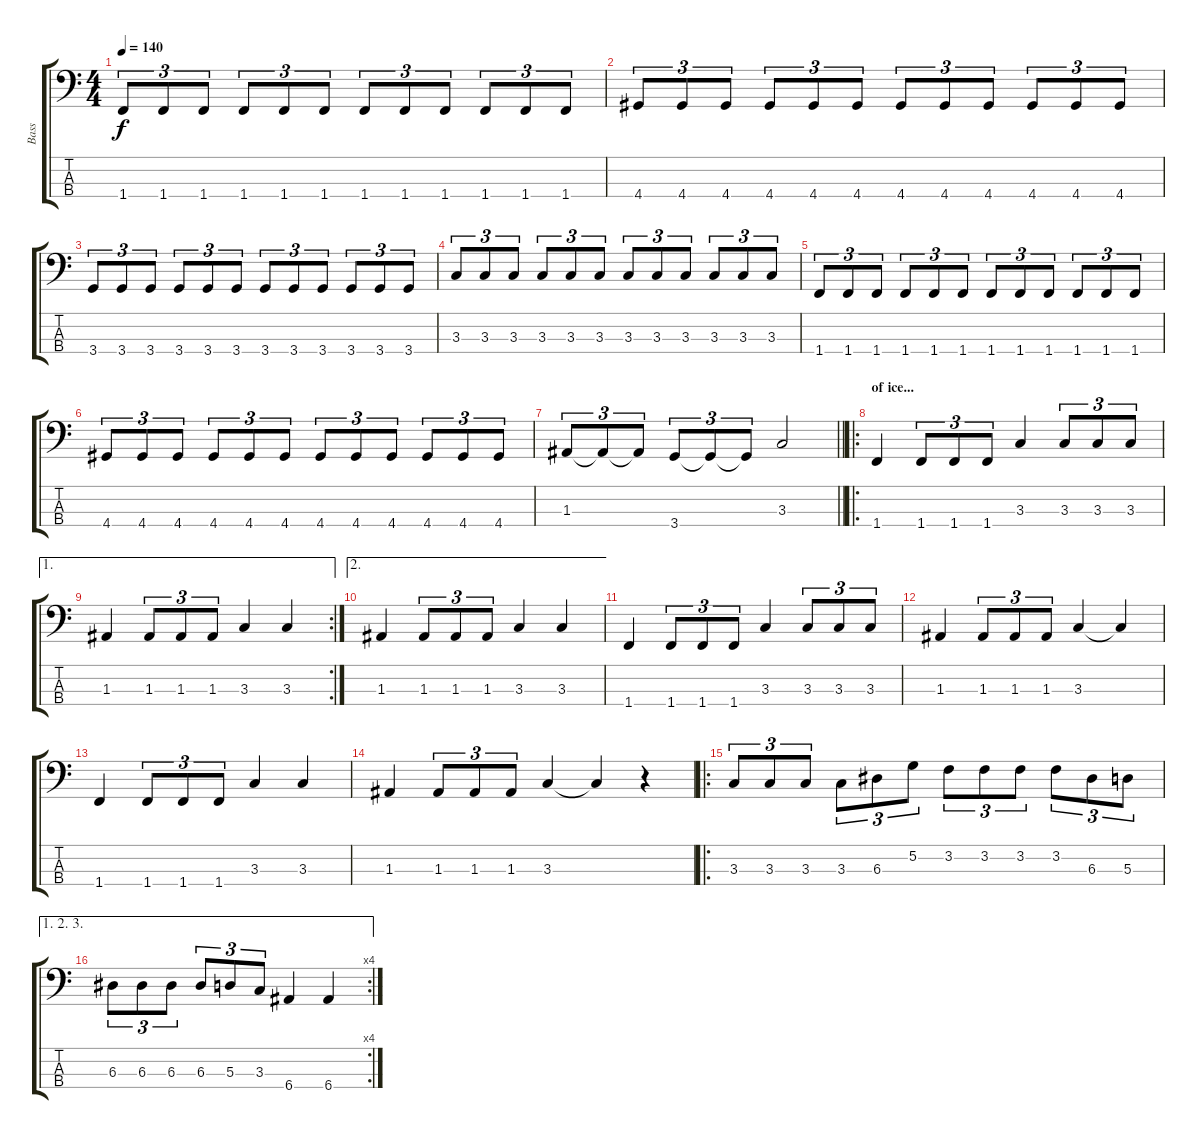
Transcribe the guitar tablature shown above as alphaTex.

\track ("Bass" "Bass") {instrument electricbasspick}
\staff {score tabs}
\tuning (G2 D2 A1 E1) {hide}
\ts (4 4)
\tempo 140
\clef f4
\ks c
1.4.8{tu (3 2) dy f} 1.4.8{tu (3 2)} 1.4.8{tu (3 2)} 1.4.8{tu (3 2)} 1.4.8{tu (3 2)} 1.4.8{tu (3 2)} 1.4.8{tu (3 2)} 1.4.8{tu (3 2)} 1.4.8{tu (3 2)} 1.4.8{tu (3 2)} 1.4.8{tu (3 2)} 1.4.8{tu (3 2)} |
4.4.8{tu (3 2)} 4.4.8{tu (3 2)} 4.4.8{tu (3 2)} 4.4.8{tu (3 2)} 4.4.8{tu (3 2)} 4.4.8{tu (3 2)} 4.4.8{tu (3 2)} 4.4.8{tu (3 2)} 4.4.8{tu (3 2)} 4.4.8{tu (3 2)} 4.4.8{tu (3 2)} 4.4.8{tu (3 2)} |
3.4.8{tu (3 2)} 3.4.8{tu (3 2)} 3.4.8{tu (3 2)} 3.4.8{tu (3 2)} 3.4.8{tu (3 2)} 3.4.8{tu (3 2)} 3.4.8{tu (3 2)} 3.4.8{tu (3 2)} 3.4.8{tu (3 2)} 3.4.8{tu (3 2)} 3.4.8{tu (3 2)} 3.4.8{tu (3 2)} |
3.3.8{tu (3 2)} 3.3.8{tu (3 2)} 3.3.8{tu (3 2)} 3.3.8{tu (3 2)} 3.3.8{tu (3 2)} 3.3.8{tu (3 2)} 3.3.8{tu (3 2)} 3.3.8{tu (3 2)} 3.3.8{tu (3 2)} 3.3.8{tu (3 2)} 3.3.8{tu (3 2)} 3.3.8{tu (3 2)} |
1.4.8{tu (3 2)} 1.4.8{tu (3 2)} 1.4.8{tu (3 2)} 1.4.8{tu (3 2)} 1.4.8{tu (3 2)} 1.4.8{tu (3 2)} 1.4.8{tu (3 2)} 1.4.8{tu (3 2)} 1.4.8{tu (3 2)} 1.4.8{tu (3 2)} 1.4.8{tu (3 2)} 1.4.8{tu (3 2)} |
4.4.8{tu (3 2)} 4.4.8{tu (3 2)} 4.4.8{tu (3 2)} 4.4.8{tu (3 2)} 4.4.8{tu (3 2)} 4.4.8{tu (3 2)} 4.4.8{tu (3 2)} 4.4.8{tu (3 2)} 4.4.8{tu (3 2)} 4.4.8{tu (3 2)} 4.4.8{tu (3 2)} 4.4.8{tu (3 2)} |
\barLineRight lightlight
1.3.8{tu (3 2)} 1.3{t}.8{tu (3 2)} 1.3{t}.8{tu (3 2)} 3.4.8{tu (3 2)} 3.4{t}.8{tu (3 2)} 3.4{t}.8{tu (3 2)} 3.3.2 |
\ro
\section ("" "of ice...")
1.4.4 1.4.8{tu (3 2)} 1.4.8{tu (3 2)} 1.4.8{tu (3 2)} 3.3.4 3.3.8{tu (3 2)} 3.3.8{tu (3 2)} 3.3.8{tu (3 2)} |
\ae 1
\rc 2
1.3.4 1.3.8{tu (3 2)} 1.3.8{tu (3 2)} 1.3.8{tu (3 2)} 3.3.4 3.3.4 |
\ae 2
1.3.4 1.3.8{tu (3 2)} 1.3.8{tu (3 2)} 1.3.8{tu (3 2)} 3.3.4 3.3.4 |
1.4.4 1.4.8{tu (3 2)} 1.4.8{tu (3 2)} 1.4.8{tu (3 2)} 3.3.4 3.3.8{tu (3 2)} 3.3.8{tu (3 2)} 3.3.8{tu (3 2)} |
1.3.4 1.3.8{tu (3 2)} 1.3.8{tu (3 2)} 1.3.8{tu (3 2)} 3.3.4 3.3{t}.4 |
1.4.4 1.4.8{tu (3 2)} 1.4.8{tu (3 2)} 1.4.8{tu (3 2)} 3.3.4 3.3.4 |
1.3.4 1.3.8{tu (3 2)} 1.3.8{tu (3 2)} 1.3.8{tu (3 2)} 3.3.4 3.3{t}.4 r.4 |
\ro
3.3.8{tu (3 2)} 3.3.8{tu (3 2)} 3.3.8{tu (3 2)} 3.3.8{tu (3 2)} 6.3.8{tu (3 2)} 5.2.8{tu (3 2)} 3.2.8{tu (3 2)} 3.2.8{tu (3 2)} 3.2.8{tu (3 2)} 3.2.8{tu (3 2)} 6.3.8{tu (3 2)} 5.3.8{tu (3 2)} |
\ae (1 2 3)
\rc 4
6.3.8{tu (3 2)} 6.3.8{tu (3 2)} 6.3.8{tu (3 2)} 6.3.8{tu (3 2)} 5.3.8{tu (3 2)} 3.3.8{tu (3 2)} 6.4.4 6.4.4
